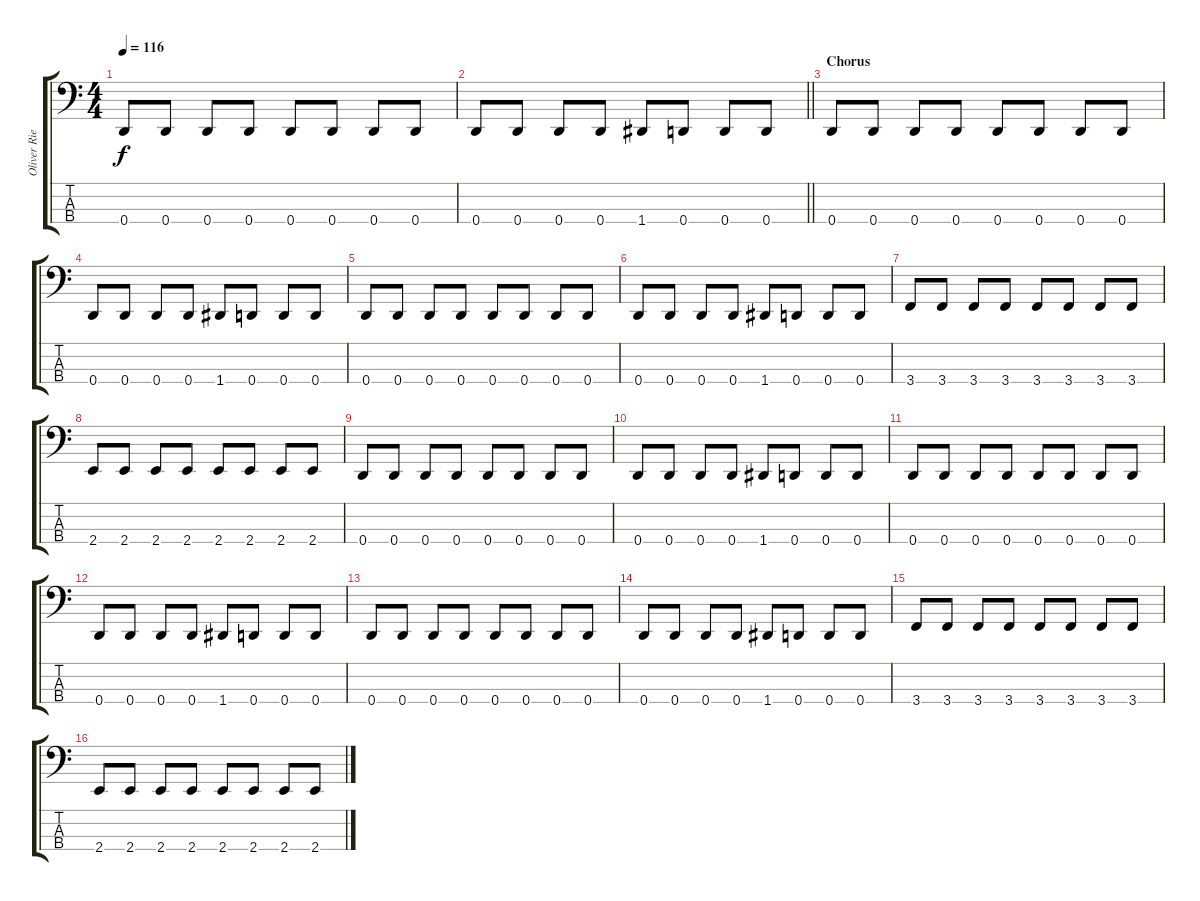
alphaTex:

\track ("Oliver Riedel" "Oliver Rie") {instrument electricbassfinger}
\staff {score tabs}
\tuning (F2 C2 G1 D1) {hide}
\ts (4 4)
\tempo 116
\clef f4
\ks c
0.4.8{dy f} 0.4.8 0.4.8 0.4.8 0.4.8 0.4.8 0.4.8 0.4.8 |
\barLineRight lightlight
0.4.8 0.4.8 0.4.8 0.4.8 1.4.8 0.4.8 0.4.8 0.4.8 |
\section ("" "Chorus")
0.4.8{instrument electricbassfinger} 0.4.8 0.4.8 0.4.8 0.4.8 0.4.8 0.4.8 0.4.8 |
0.4.8 0.4.8 0.4.8 0.4.8 1.4.8 0.4.8 0.4.8 0.4.8 |
0.4.8 0.4.8 0.4.8 0.4.8 0.4.8 0.4.8 0.4.8 0.4.8 |
0.4.8 0.4.8 0.4.8 0.4.8 1.4.8 0.4.8 0.4.8 0.4.8 |
3.4.8 3.4.8 3.4.8 3.4.8 3.4.8 3.4.8 3.4.8 3.4.8 |
2.4.8 2.4.8 2.4.8 2.4.8 2.4.8 2.4.8 2.4.8 2.4.8 |
0.4.8 0.4.8 0.4.8 0.4.8 0.4.8 0.4.8 0.4.8 0.4.8 |
0.4.8 0.4.8 0.4.8 0.4.8 1.4.8 0.4.8 0.4.8 0.4.8 |
0.4.8 0.4.8 0.4.8 0.4.8 0.4.8 0.4.8 0.4.8 0.4.8 |
0.4.8 0.4.8 0.4.8 0.4.8 1.4.8 0.4.8 0.4.8 0.4.8 |
0.4.8 0.4.8 0.4.8 0.4.8 0.4.8 0.4.8 0.4.8 0.4.8 |
0.4.8 0.4.8 0.4.8 0.4.8 1.4.8 0.4.8 0.4.8 0.4.8 |
3.4.8 3.4.8 3.4.8 3.4.8 3.4.8 3.4.8 3.4.8 3.4.8 |
2.4.8 2.4.8 2.4.8 2.4.8 2.4.8 2.4.8 2.4.8 2.4.8
